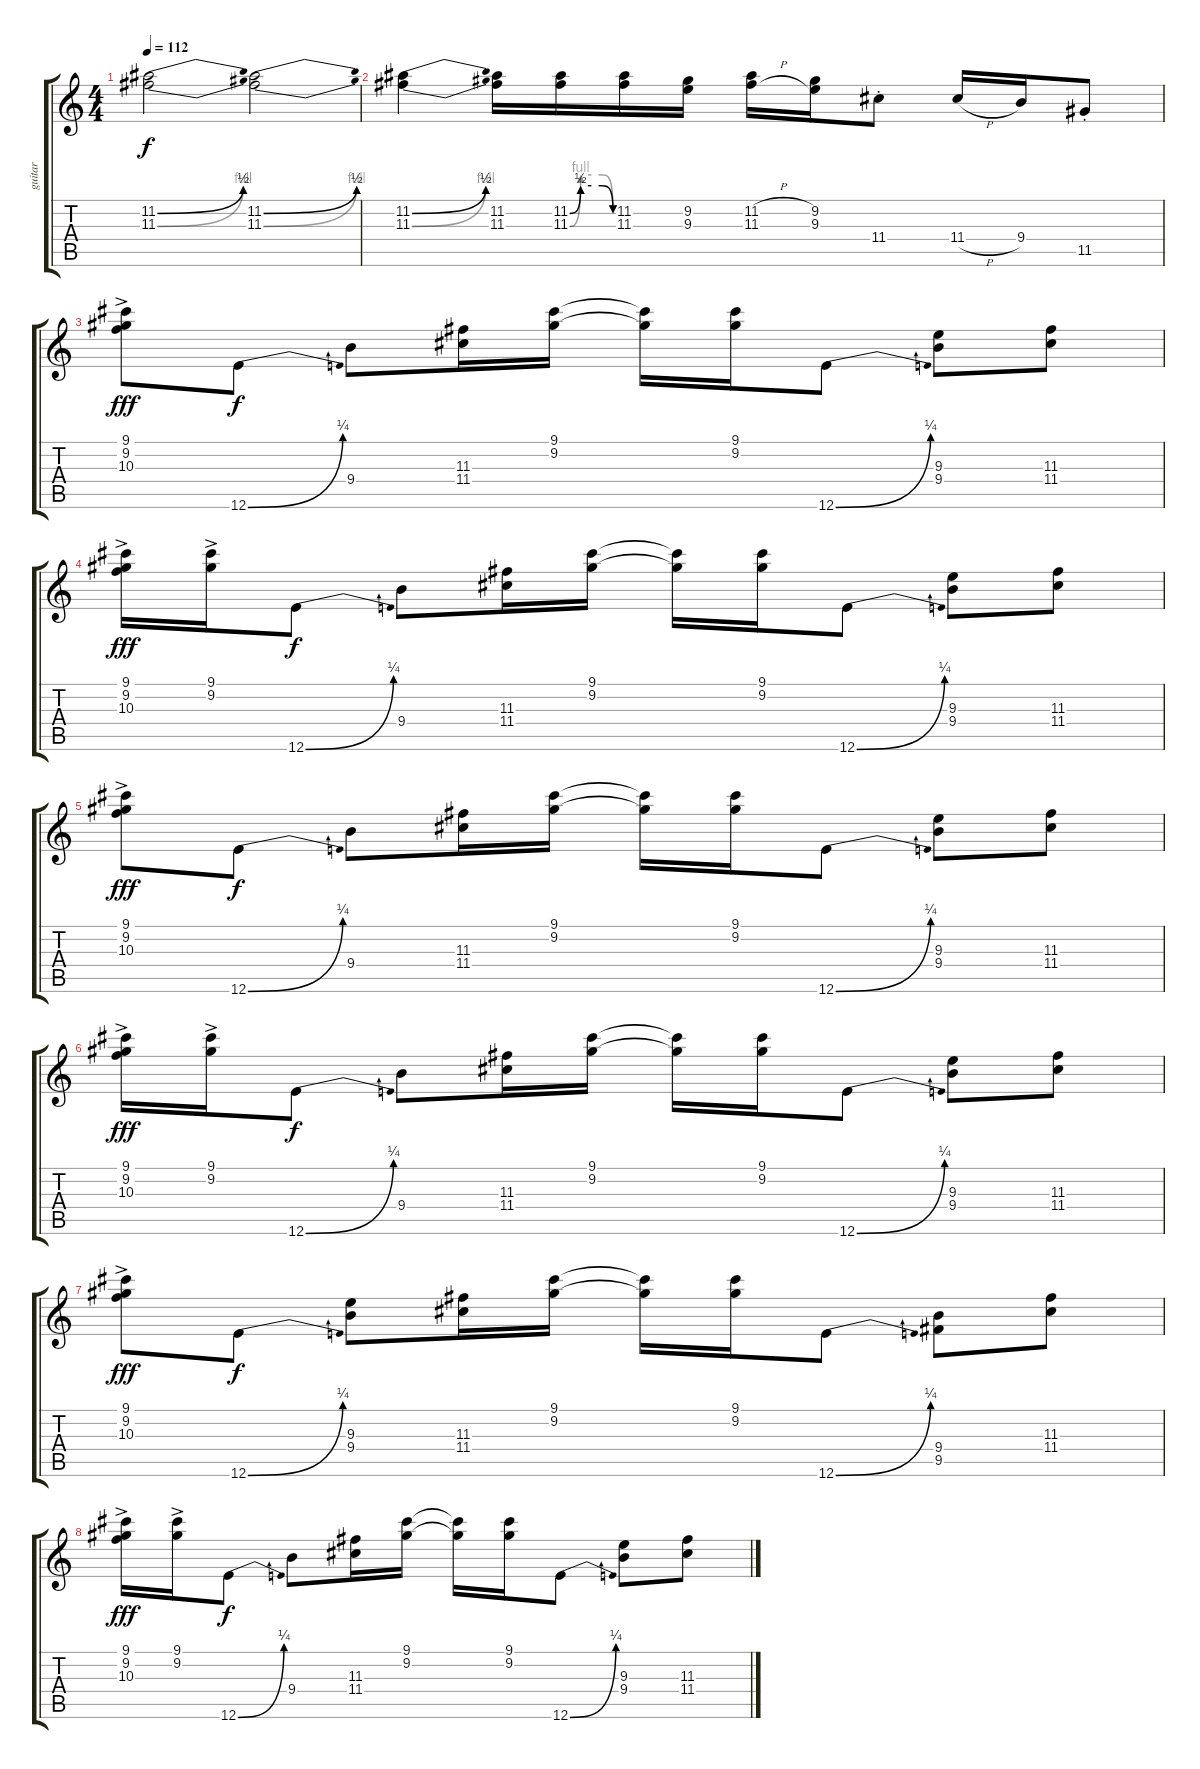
\track ("guitar" "guitar") {instrument overdrivenguitar}
\staff {score tabs}
\tuning (E4 B3 G3 D3 A2 E2) {hide}
\ts (4 4)
\tempo 112
\clef g2
\ks c
(11.2{be (bend 0 0 60 2)} 11.3{be (bend 0 0 60 4)}).2{dy f} (11.2{be (bend 0 0 60 2)} 11.3{be (bend 0 0 60 4)}).2 |
(11.2{be (bend 0 0 60 2)} 11.3{be (bend 0 0 60 4)}).4 (11.2 11.3).16 (11.2{be (custom 0 0 15 2 30 2 45 2 60 0)} 11.3{be (custom 0 0 15 4 30 4 45 4 60 0)}).16 (11.2 11.3).16 (9.2 9.3).16 (11.2{h} 11.3{h}).16 (9.2 9.3).16 11.4{st}.8 11.4{h}.16 9.4.16 11.5{st}.8 |
(9.1{ac} 9.2 10.3).8{dy fff} 12.6{be (bend 0 0 60 1)}.8{dy f} 9.4.8 (11.3 11.4).16 (9.1 9.2).16 (9.1{t} 9.2{t}).16 (9.1 9.2).16 12.6{be (bend 0 0 60 1)}.8 (9.3 9.4).8 (11.3 11.4).8 |
(9.1{ac} 9.2 10.3).16{dy fff} (9.1{ac} 9.2).16 12.6{be (bend 0 0 60 1)}.8{dy f} 9.4.8 (11.3 11.4).16 (9.1 9.2).16 (9.1{t} 9.2{t}).16 (9.1 9.2).16 12.6{be (bend 0 0 60 1)}.8 (9.3 9.4).8 (11.3 11.4).8 |
(9.1{ac} 9.2 10.3).8{dy fff} 12.6{be (bend 0 0 60 1)}.8{dy f} 9.4.8 (11.3 11.4).16 (9.1 9.2).16 (9.1{t} 9.2{t}).16 (9.1 9.2).16 12.6{be (bend 0 0 60 1)}.8 (9.3 9.4).8 (11.3 11.4).8 |
(9.1{ac} 9.2 10.3).16{dy fff} (9.1{ac} 9.2).16 12.6{be (bend 0 0 60 1)}.8{dy f} 9.4.8 (11.3 11.4).16 (9.1 9.2).16 (9.1{t} 9.2{t}).16 (9.1 9.2).16 12.6{be (bend 0 0 60 1)}.8 (9.3 9.4).8 (11.3 11.4).8 |
(9.1{ac} 9.2 10.3).8{dy fff} 12.6{be (bend 0 0 60 1)}.8{dy f} (9.3 9.4).8 (11.3 11.4).16 (9.1 9.2).16 (9.1{t} 9.2{t}).16 (9.1 9.2).16 12.6{be (bend 0 0 60 1)}.8 (9.4 9.5).8 (11.3 11.4).8 |
(9.1{ac} 9.2 10.3).16{dy fff} (9.1{ac} 9.2).16 12.6{be (bend 0 0 60 1)}.8{dy f} 9.4.8 (11.3 11.4).16 (9.1 9.2).16 (9.1{t} 9.2{t}).16 (9.1 9.2).16 12.6{be (bend 0 0 60 1)}.8 (9.3 9.4).8 (11.3 11.4).8
